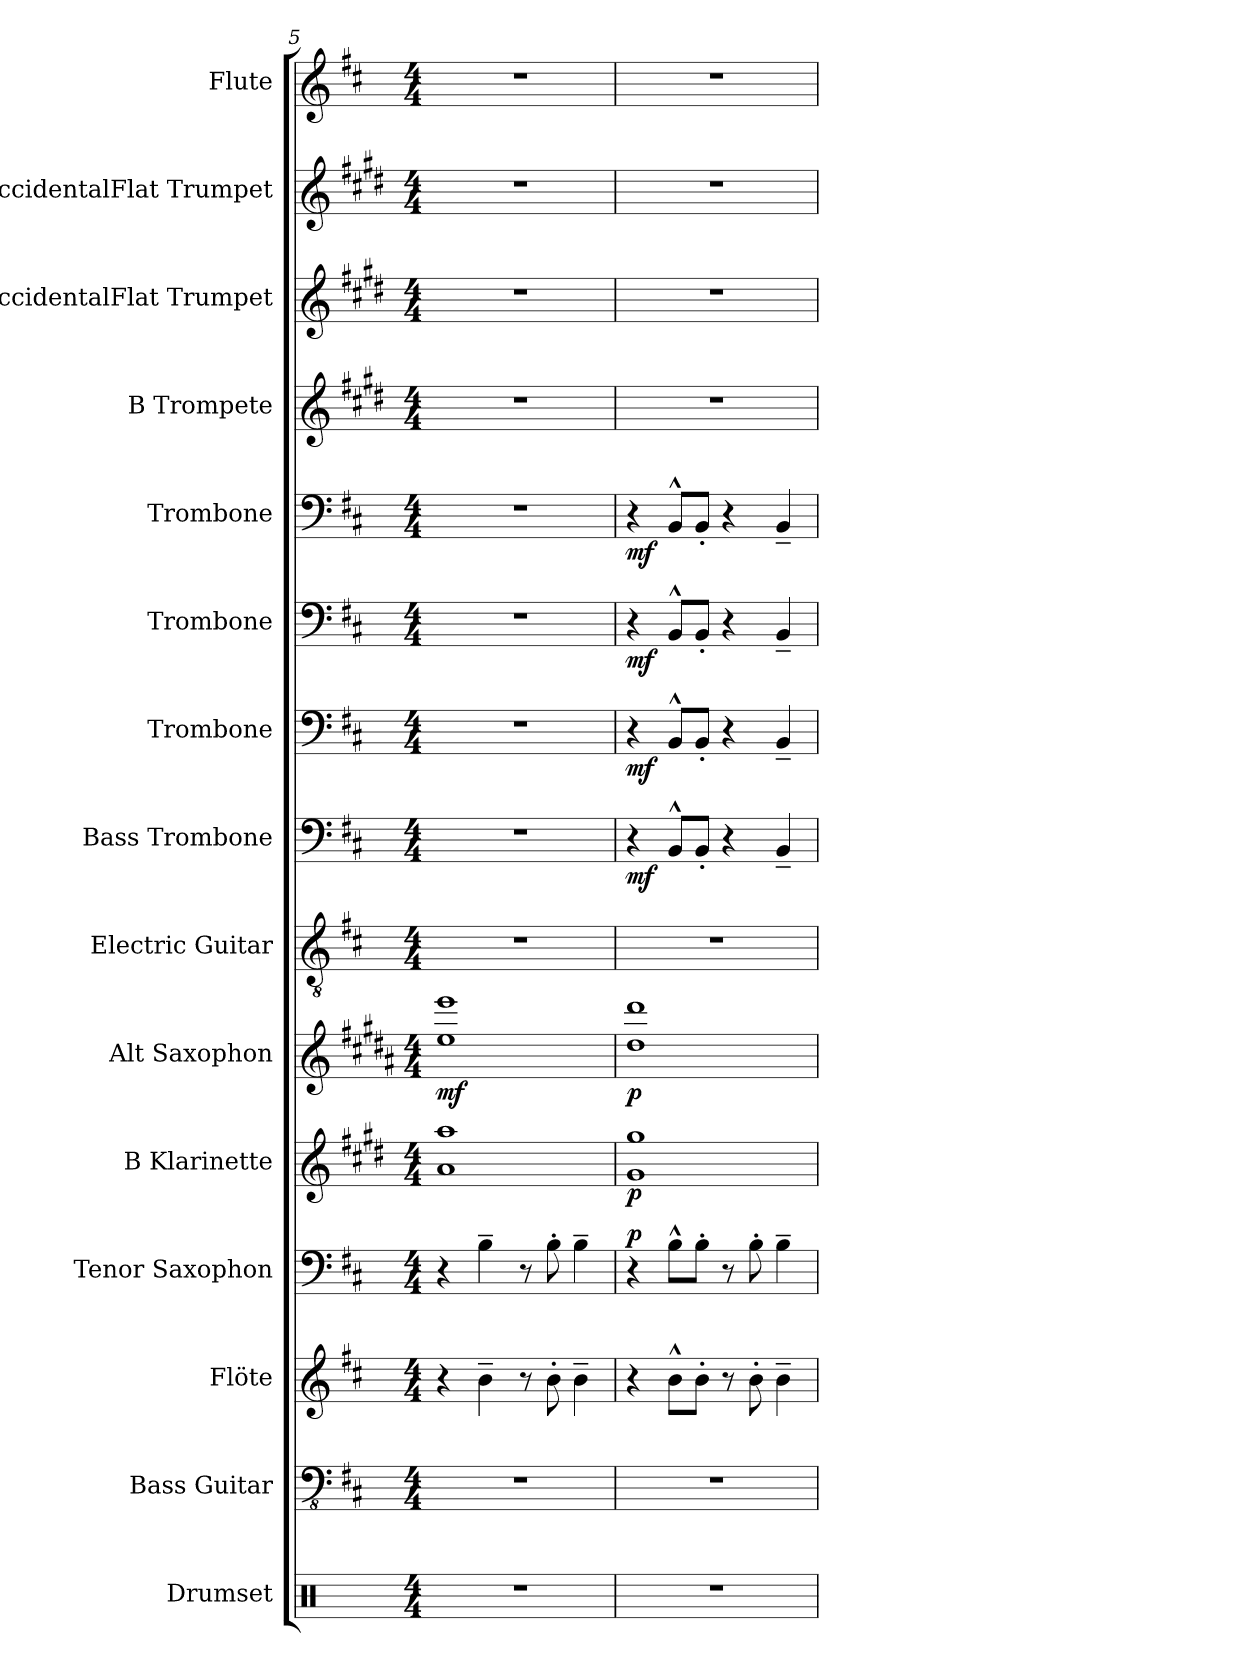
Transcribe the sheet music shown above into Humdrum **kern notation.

**kern	**kern	**kern	**kern	**dynam	**kern	**dynam	**kern	**dynam	**kern	**kern	**dynam	**kern	**dynam	**kern	**dynam	**kern	**dynam	**kern	**kern	**kern	**kern
*part15	*part14	*part13	*part12	*part12	*part11	*part11	*part10	*part10	*part9	*part8	*part8	*part7	*part7	*part6	*part6	*part5	*part5	*part4	*part3	*part2	*part1
*staff15	*staff14	*staff13	*staff12	*staff12	*staff11	*staff11	*staff10	*staff10	*staff9	*staff8	*staff8	*staff7	*staff7	*staff6	*staff6	*staff5	*staff5	*staff4	*staff3	*staff2	*staff1
*I"Drumset	*I"Bass Guitar	*I"Flöte	*I"Tenor Saxophon	*	*I"B Klarinette	*	*I"Alt Saxophon	*	*I"Electric Guitar	*I"Bass Trombone	*	*I"Trombone	*	*I"Trombone	*	*I"Trombone	*	*I"B Trompete	*I"BaccidentalFlat Trumpet	*I"BaccidentalFlat Trumpet	*I"Flute
*I'Drs.	*I'B. Guit.	*I'Fl.	*I'T. Sax.	*	*I'B Kl.	*	*I'A. Sax.	*	*I'El. Guit.	*I'B. Trb.	*	*I'Trb.	*	*I'Trb.	*	*I'Trb.	*	*I'B Tpt.	*I'BaccidentalFlat Tpt.	*I'BaccidentalFlat Tpt.	*I'Fl.
*clefX	*clefFv4	*clefG2	*clefF4	*	*clefG2	*	*clefG2	*	*clefGv2	*clefF4	*	*clefF4	*	*clefF4	*	*clefF4	*	*clefG2	*clefG2	*clefG2	*clefG2
*	*	*	*ITrd8c14	*	*ITrd1c2	*	*ITrd5c9	*	*	*	*	*	*	*	*	*	*	*ITrd1c2	*ITrd1c2	*ITrd1c2	*
*k[]	*k[f#c#]	*k[f#c#]	*k[f#c#]	*	*k[f#c#]	*	*k[f#c#]	*	*k[f#c#]	*k[f#c#]	*	*k[f#c#]	*	*k[f#c#]	*	*k[f#c#]	*	*k[f#c#]	*k[f#c#]	*k[f#c#]	*k[f#c#]
*M4/4	*M4/4	*M4/4	*M4/4	*	*M4/4	*	*M4/4	*	*M4/4	*M4/4	*	*M4/4	*	*M4/4	*	*M4/4	*	*M4/4	*M4/4	*M4/4	*M4/4
=5	=5	=5	=5	=5	=5	=5	=5	=5	=5	=5	=5	=5	=5	=5	=5	=5	=5	=5	=5	=5	=5
!	!	!	!	!	!	!LO:DY:b	!	!	!	!	!	!	!	!	!	!	!	!	!	!	!
!	!	!	!	!	!	!LO:DY:n=1:b	!	!LO:DY:b	!	!	!	!	!	!	!	!	!	!	!	!	!
1r	1r	4r	4r	.	1g 1gg	mf mf	1g 1gg	mf	1r	1r	.	1r	.	1r	.	1r	.	1r	1r	1r	1r
.	.	4b~\	4BB~\	.	.	.	.	.	.	.	.	.	.	.	.	.	.	.	.	.	.
.	.	8r	8r	.	.	.	.	.	.	.	.	.	.	.	.	.	.	.	.	.	.
.	.	8b'\	8BB'\	.	.	.	.	.	.	.	.	.	.	.	.	.	.	.	.	.	.
.	.	4b~\	4BB~\	.	.	.	.	.	.	.	.	.	.	.	.	.	.	.	.	.	.
=6	=6	=6	=6	=6	=6	=6	=6	=6	=6	=6	=6	=6	=6	=6	=6	=6	=6	=6	=6	=6	=6
!	!	!	!	!LO:DY:a	!	!LO:DY:b	!	!LO:DY:b	!	!	!LO:DY:b	!	!LO:DY:b	!	!LO:DY:b	!	!LO:DY:b	!	!	!	!
1r	1r	4r	4r	p	1f# 1ff#	p	1f# 1ff#	p	1r	4r	mf	4r	mf	4r	mf	4r	mf	1r	1r	1r	1r
.	.	8b^^\L	8BB^^\L	.	.	.	.	.	.	8BB^^/L	.	8BB^^/L	.	8BB^^/L	.	8BB^^/L	.	.	.	.	.
.	.	8b'\J	8BB'\J	.	.	.	.	.	.	8BB'/J	.	8BB'/J	.	8BB'/J	.	8BB'/J	.	.	.	.	.
.	.	8r	8r	.	.	.	.	.	.	4r	.	4r	.	4r	.	4r	.	.	.	.	.
.	.	8b'\	8BB'\	.	.	.	.	.	.	.	.	.	.	.	.	.	.	.	.	.	.
.	.	4b~\	4BB~\	.	.	.	.	.	.	4BB~/	.	4BB~/	.	4BB~/	.	4BB~/	.	.	.	.	.
=	=	=	=	=	=	=	=	=	=	=	=	=	=	=	=	=	=	=	=	=	=
*-	*-	*-	*-	*-	*-	*-	*-	*-	*-	*-	*-	*-	*-	*-	*-	*-	*-	*-	*-	*-	*-
